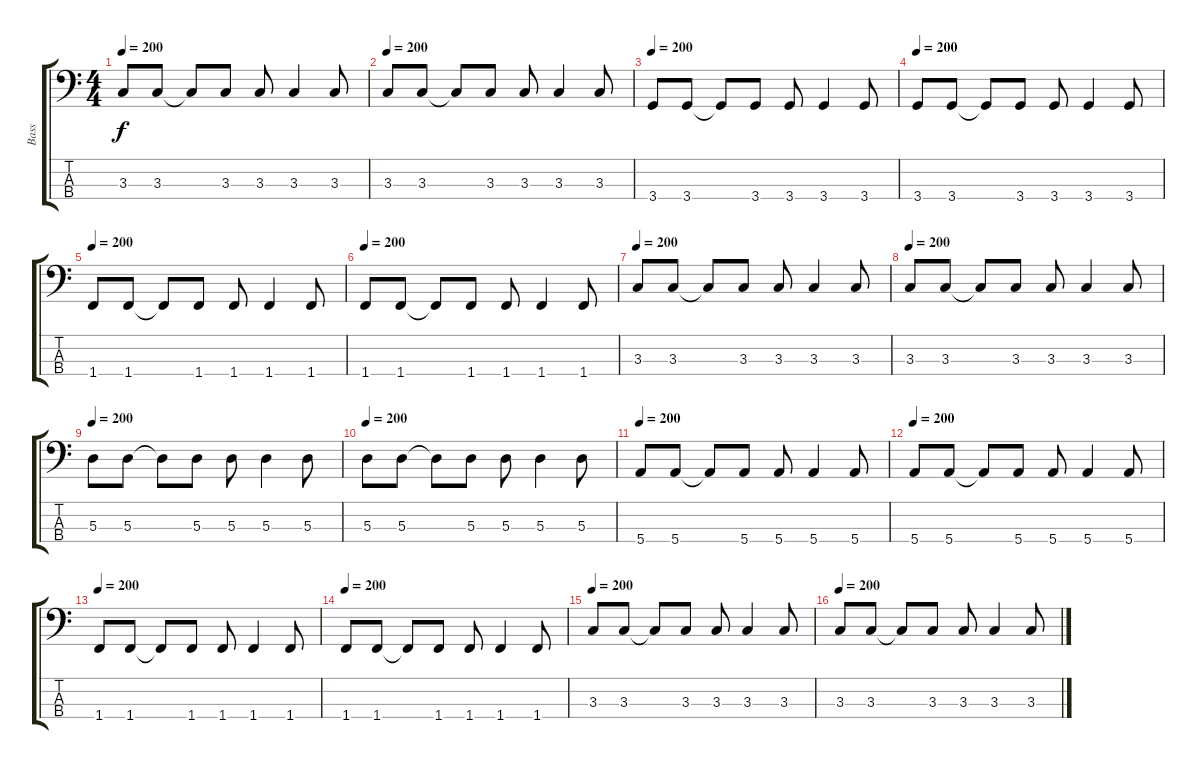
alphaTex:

\track ("Bass" "Bass") {instrument electricbasspick}
\staff {score tabs}
\tuning (G2 D2 A1 E1) {hide}
\ts (4 4)
\tempo 200
\clef f4
\ks c
3.3.8{dy f} 3.3.8 3.3{t}.8 3.3.8 3.3.8 3.3.4 3.3.8 |
\tempo 200
3.3.8 3.3.8 3.3{t}.8 3.3.8 3.3.8 3.3.4 3.3.8 |
\tempo 200
3.4.8 3.4.8 3.4{t}.8 3.4.8 3.4.8 3.4.4 3.4.8 |
\tempo 200
3.4.8 3.4.8 3.4{t}.8 3.4.8 3.4.8 3.4.4 3.4.8 |
\tempo 200
1.4.8 1.4.8 1.4{t}.8 1.4.8 1.4.8 1.4.4 1.4.8 |
\tempo 200
1.4.8 1.4.8 1.4{t}.8 1.4.8 1.4.8 1.4.4 1.4.8 |
\tempo 200
3.3.8 3.3.8 3.3{t}.8 3.3.8 3.3.8 3.3.4 3.3.8 |
\tempo 200
3.3.8 3.3.8 3.3{t}.8 3.3.8 3.3.8 3.3.4 3.3.8 |
\tempo 200
5.3.8 5.3.8 5.3{t}.8 5.3.8 5.3.8 5.3.4 5.3.8 |
\tempo 200
5.3.8 5.3.8 5.3{t}.8 5.3.8 5.3.8 5.3.4 5.3.8 |
\tempo 200
5.4.8 5.4.8 5.4{t}.8 5.4.8 5.4.8 5.4.4 5.4.8 |
\tempo 200
5.4.8 5.4.8 5.4{t}.8 5.4.8 5.4.8 5.4.4 5.4.8 |
\tempo 200
1.4.8 1.4.8 1.4{t}.8 1.4.8 1.4.8 1.4.4 1.4.8 |
\tempo 200
1.4.8 1.4.8 1.4{t}.8 1.4.8 1.4.8 1.4.4 1.4.8 |
\tempo 200
3.3.8 3.3.8 3.3{t}.8 3.3.8 3.3.8 3.3.4 3.3.8 |
\tempo 200
3.3.8 3.3.8 3.3{t}.8 3.3.8 3.3.8 3.3.4 3.3.8
